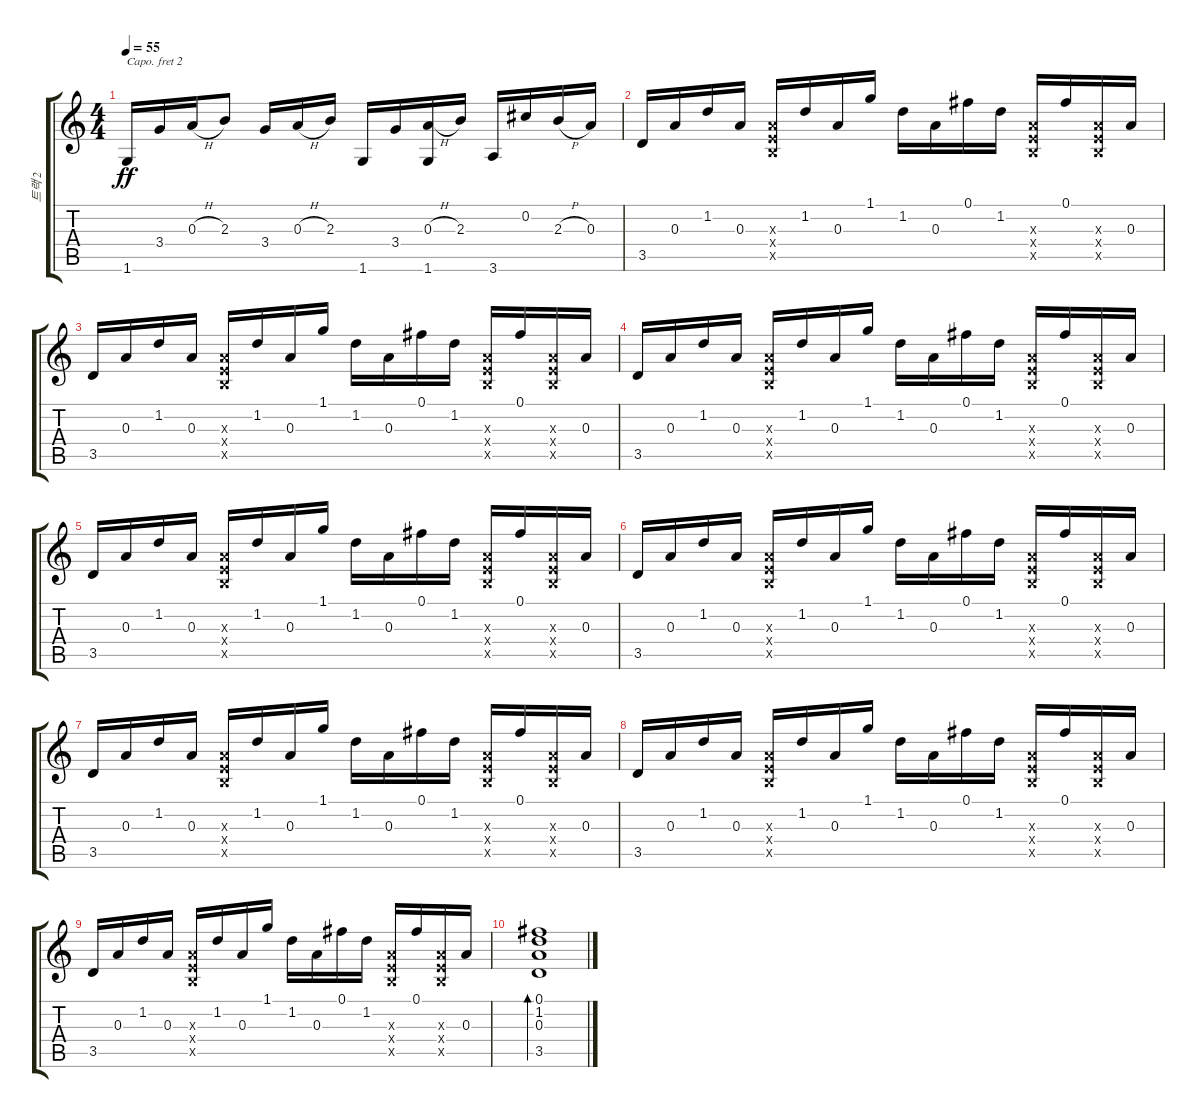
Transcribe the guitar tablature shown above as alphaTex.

\track ("트랙 2" "트랙 2") {instrument acousticguitarsteel}
\staff {score tabs}
\capo 2
\tuning (E4 B3 G3 D3 A2 E2) {hide}
\ts (4 4)
\tempo 55
\clef g2
\ks c
1.6.16{dy ff} 3.4.16 0.3{h}.16 2.3.8 3.4.16 0.3{h}.16 2.3.16 1.6.16 3.4.16 (0.3{h} 1.6).16 2.3.16 3.6.16 0.2.16 2.3{h}.16 0.3.16 |
3.5.16 0.3.16 1.2.16 0.3.16 (0.3{x} 0.4{x} 0.5{x}).16 1.2.16 0.3.16 1.1.16 1.2.16 0.3.16 0.1.16 1.2.16 (0.3{x} 0.4{x} 0.5{x}).16 0.1.16 (0.3{x} 0.4{x} 0.5{x}).16 0.3.16 |
3.5.16 0.3.16 1.2.16 0.3.16 (0.3{x} 0.4{x} 0.5{x}).16 1.2.16 0.3.16 1.1.16 1.2.16 0.3.16 0.1.16 1.2.16 (0.3{x} 0.4{x} 0.5{x}).16 0.1.16 (0.3{x} 0.4{x} 0.5{x}).16 0.3.16 |
3.5.16 0.3.16 1.2.16 0.3.16 (0.3{x} 0.4{x} 0.5{x}).16 1.2.16 0.3.16 1.1.16 1.2.16 0.3.16 0.1.16 1.2.16 (0.3{x} 0.4{x} 0.5{x}).16 0.1.16 (0.3{x} 0.4{x} 0.5{x}).16 0.3.16 |
3.5.16 0.3.16 1.2.16 0.3.16 (0.3{x} 0.4{x} 0.5{x}).16 1.2.16 0.3.16 1.1.16 1.2.16 0.3.16 0.1.16 1.2.16 (0.3{x} 0.4{x} 0.5{x}).16 0.1.16 (0.3{x} 0.4{x} 0.5{x}).16 0.3.16 |
3.5.16 0.3.16 1.2.16 0.3.16 (0.3{x} 0.4{x} 0.5{x}).16 1.2.16 0.3.16 1.1.16 1.2.16 0.3.16 0.1.16 1.2.16 (0.3{x} 0.4{x} 0.5{x}).16 0.1.16 (0.3{x} 0.4{x} 0.5{x}).16 0.3.16 |
3.5.16 0.3.16 1.2.16 0.3.16 (0.3{x} 0.4{x} 0.5{x}).16 1.2.16 0.3.16 1.1.16 1.2.16 0.3.16 0.1.16 1.2.16 (0.3{x} 0.4{x} 0.5{x}).16 0.1.16 (0.3{x} 0.4{x} 0.5{x}).16 0.3.16 |
3.5.16 0.3.16 1.2.16 0.3.16 (0.3{x} 0.4{x} 0.5{x}).16 1.2.16 0.3.16 1.1.16 1.2.16 0.3.16 0.1.16 1.2.16 (0.3{x} 0.4{x} 0.5{x}).16 0.1.16 (0.3{x} 0.4{x} 0.5{x}).16 0.3.16 |
3.5.16 0.3.16 1.2.16 0.3.16 (0.3{x} 0.4{x} 0.5{x}).16 1.2.16 0.3.16 1.1.16 1.2.16 0.3.16 0.1.16 1.2.16 (0.3{x} 0.4{x} 0.5{x}).16 0.1.16 (0.3{x} 0.4{x} 0.5{x}).16 0.3.16 |
(0.1 1.2 0.3 3.5).1{bd 120}
